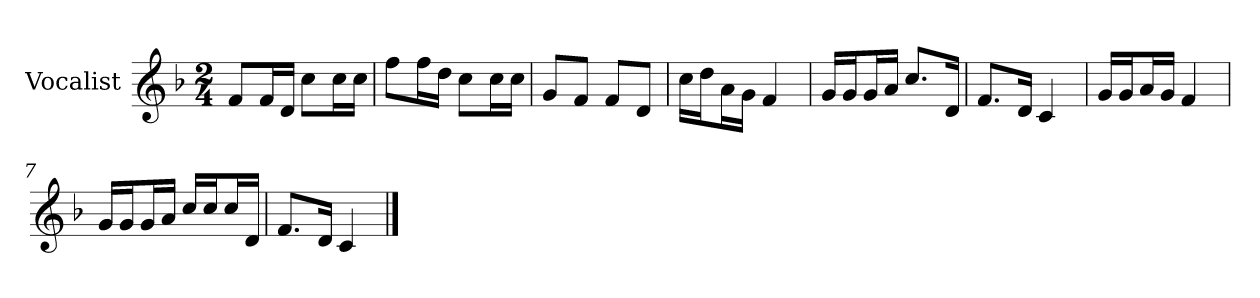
**kern
*part1
*staff1
*I"Vocalist
*k[b-]
*F:
*M2/4
=
8fL
16fL
16dJJ
8ccL
16ccL
16ccJJ
=1
8ffL
16ffL
16ddJJ
8ccL
16ccL
16ccJJ
=2
8gL
8fJ
8fL
8dJ
=3
16ccLL
16ddJ
16aL
16gJJ
4f
=4
16gLL
16gJ
16gL
16aJJ
8.ccL
16dJk
=5
8.fL
16dJk
4c
=6
16gLL
16gJ
16aL
16gJJ
4f
=7
16gLL
16gJ
16gL
16aJJ
16ccLL
16ccJ
16ccL
16dJJ
=8
8.fL
16dJk
4c
==
*-
